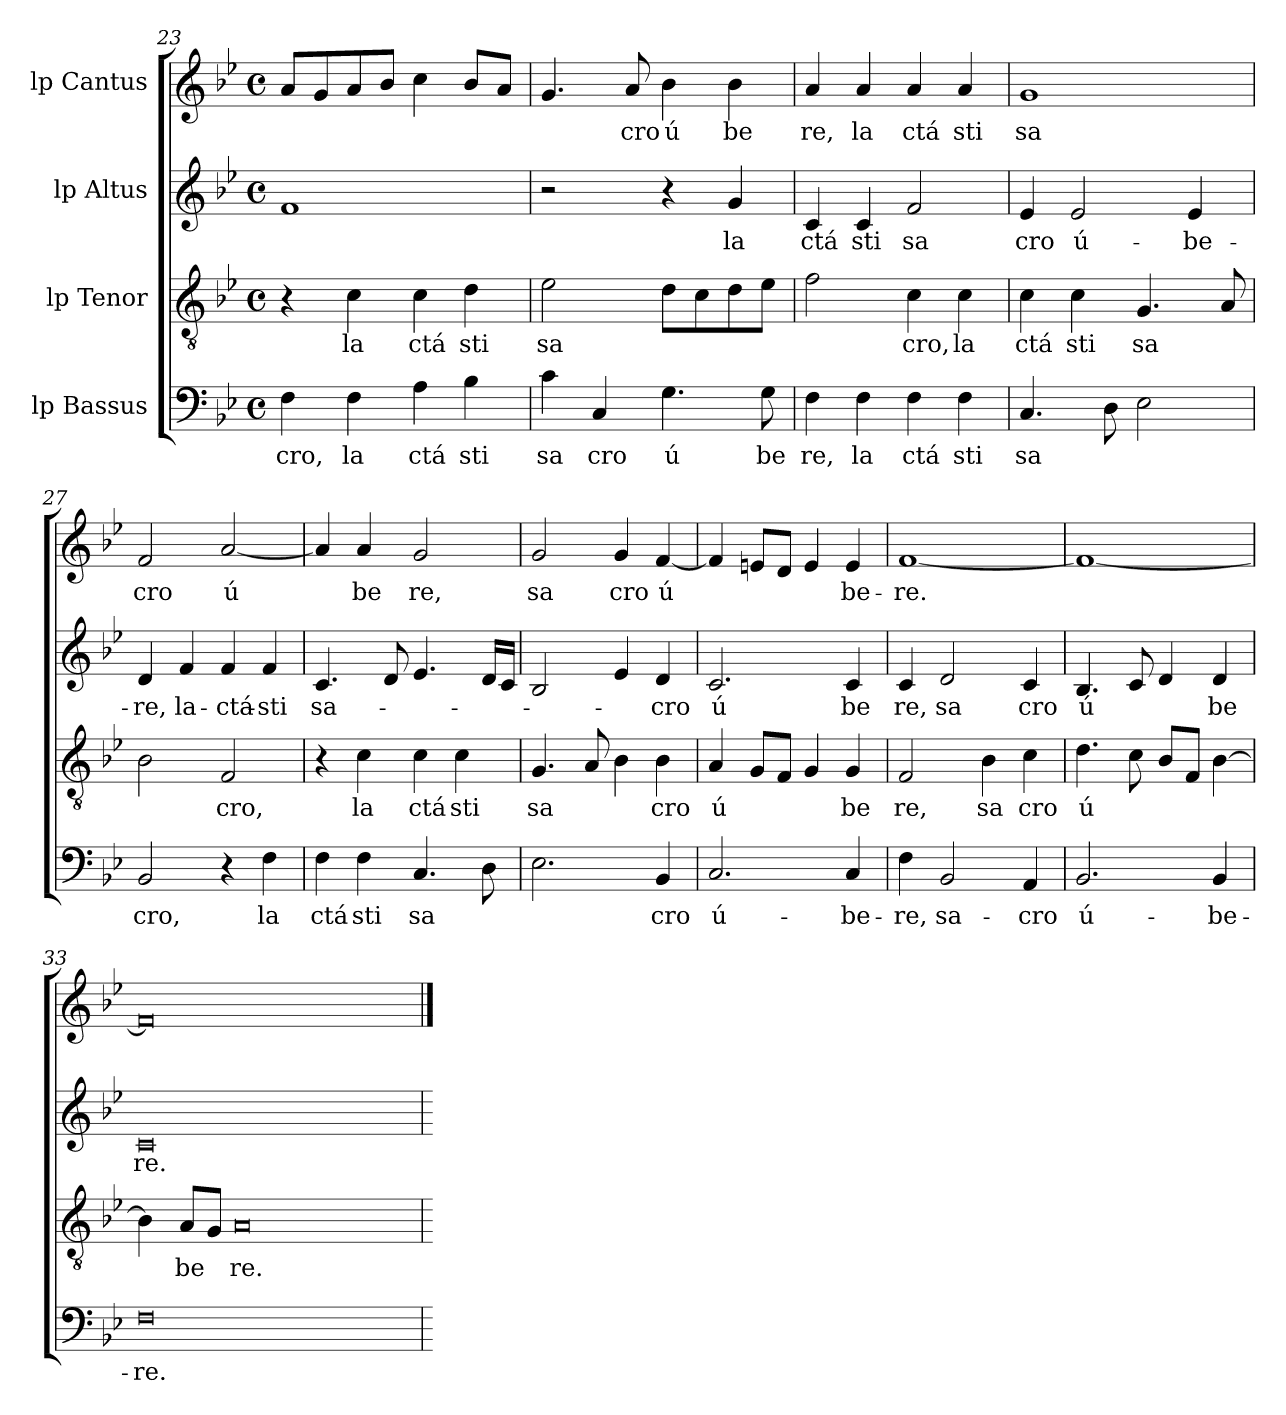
**kern	**text	**kern	**text	**kern	**text	**kern	**text
*part4	*part4	*part3	*part3	*part2	*part2	*part1	*part1
*staff4	*staff4	*staff3	*staff3	*staff2	*staff2	*staff1	*staff1
*I"lp Bassus	*	*I"lp Tenor	*	*I"lp Altus	*	*I"lp Cantus	*
*clefF4	*	*clefGv2	*	*clefG2	*	*clefG2	*
*k[b-e-]	*	*k[b-e-]	*	*k[b-e-]	*	*k[b-e-]	*
*B-:	*	*B-:	*	*B-:	*	*B-:	*
*M4/4	*	*M4/4	*	*M4/4	*	*M4/4	*
*met(c)	*	*met(c)	*	*met(c)	*	*met(c)	*
=23	=23	=23	=23	=23	=23	=23	=23
!	!LO:LY:b:cj	!	!	!	!	!	!
4F\	cro,	4r	.	1f	.	8a/L	.
.	.	.	.	.	.	8g/	.
!	!LO:LY:b:cj	!	!LO:LY:b:cj	!	!	!	!
4F\	la	4c\	la	.	.	8a/	.
.	.	.	.	.	.	8b-/J	.
!	!LO:LY:b:cj	!	!LO:LY:b:cj	!	!	!	!
4A\	ctá	4c\	ctá	.	.	4cc\	.
!	!LO:LY:b:cj	!	!LO:LY:b:cj	!	!	!	!
4B-\	sti	4d\	sti	.	.	8b-/L	.
.	.	.	.	.	.	8a/J	.
=24	=24	=24	=24	=24	=24	=24	=24
!	!LO:LY:b:cj	!	!LO:LY:b:cj	!	!	!	!
4c\	sa	2e-\	sa	2r	.	4.g/	.
!	!LO:LY:b:cj	!	!	!	!	!	!
4C/	cro	.	.	.	.	.	.
!	!	!	!	!	!	!	!LO:LY:b:cj
.	.	.	.	.	.	8a/	cro
!	!LO:LY:b:cj	!	!	!	!	!	!LO:LY:b:cj
4.G\	ú	8d\L	.	4r	.	4b-\	ú
.	.	8c\	.	.	.	.	.
!	!	!	!	!	!LO:LY:b:cj	!	!LO:LY:b:cj
.	.	8d\	.	4g/	la	4b-\	be
!	!LO:LY:b:cj	!	!	!	!	!	!
8G\	be	8e-\J	.	.	.	.	.
=25	=25	=25	=25	=25	=25	=25	=25
!	!LO:LY:b:cj	!	!	!	!LO:LY:b:cj	!	!LO:LY:b:cj
4F\	re,	2f\	.	4c/	ctá	4a/	re,
!	!LO:LY:b:cj	!	!	!	!LO:LY:b:cj	!	!LO:LY:b:cj
4F\	la	.	.	4c/	sti	4a/	la
!	!LO:LY:b:cj	!	!LO:LY:b:cj	!	!LO:LY:b:cj	!	!LO:LY:b:cj
4F\	ctá	4c\	cro,	2f/	sa	4a/	ctá
!	!LO:LY:b:cj	!	!LO:LY:b:cj	!	!	!	!LO:LY:b:cj
4F\	sti	4c\	la	.	.	4a/	sti
!!LO:LB:g=z
=26	=26	=26	=26	=26	=26	=26	=26
!	!LO:LY:b:cj	!	!LO:LY:b:cj	!	!LO:LY:b:cj	!	!LO:LY:b:cj
4.C/	sa	4c\	ctá	4e-/	cro	1g	sa
!	!	!	!LO:LY:b:cj	!	!LO:LY:b:cj	!	!
.	.	4c\	sti	2e-/	ú-	.	.
8D\	.	.	.	.	.	.	.
!	!	!	!LO:LY:b:cj	!	!	!	!
2E-\	.	4.G/	sa	.	.	.	.
!	!	!	!	!	!LO:LY:b:cj	!	!
.	.	.	.	4e-/	-be-	.	.
.	.	8A/	.	.	.	.	.
=27	=27	=27	=27	=27	=27	=27	=27
!	!LO:LY:b:cj	!	!	!	!LO:LY:b:cj	!	!LO:LY:b:cj
2BB-/	cro,	2B-\	.	4d/	-re,	2f/	cro
!	!	!	!	!	!LO:LY:b:cj	!	!
.	.	.	.	4f/	la-	.	.
!	!	!	!LO:LY:b:cj	!	!LO:LY:b:cj	!	!LO:LY:b:cj
4r	.	2F/	cro,	4f/	-ctá-	[<2a/	ú
!	!LO:LY:b:cj	!	!	!	!LO:LY:b:cj	!	!
4F\	la	.	.	4f/	-sti	.	.
=28	=28	=28	=28	=28	=28	=28	=28
!	!LO:LY:b:cj	!	!	!	!LO:LY:b:cj	!	!
4F\	ctá	4r	.	4.c/	sa-	4a/]	.
!	!LO:LY:b:cj	!	!LO:LY:b:cj	!	!	!	!LO:LY:b:cj
4F\	sti	4c\	la	.	.	4a/	be
.	.	.	.	8d/	.	.	.
!	!LO:LY:b:cj	!	!LO:LY:b:cj	!	!	!	!LO:LY:b:cj
4.C/	sa	4c\	ctá	4.e-/	.	2g/	re,
!	!	!	!LO:LY:b:cj	!	!	!	!
.	.	4c\	sti	.	.	.	.
8D\	.	.	.	16d/L	.	.	.
.	.	.	.	16c/J	.	.	.
=29	=29	=29	=29	=29	=29	=29	=29
!	!	!	!LO:LY:b:cj	!	!	!	!LO:LY:b:cj
2.E-\	.	4.G/	sa	2B-/	.	2g/	sa
.	.	8A/	.	.	.	.	.
!	!	!	!	!	!	!	!LO:LY:b:cj
.	.	4B-\	.	4e-/	.	4g/	cro
!	!LO:LY:b:cj	!	!LO:LY:b:cj	!	!LO:LY:b:cj	!	!LO:LY:b:cj
4BB-/	cro	4B-\	cro	4d/	-cro	[>4f/	ú
!!LO:LB:g=z
=30	=30	=30	=30	=30	=30	=30	=30
!	!LO:LY:b:cj	!	!LO:LY:b:cj	!	!LO:LY:b:cj	!	!
2.C/	ú-	4A/	ú	2.c/	ú	4f/]	.
.	.	8G/L	.	.	.	8en/L	.
.	.	8F/J	.	.	.	8d/J	.
.	.	4G/	.	.	.	4e/	.
!	!LO:LY:b:cj	!	!LO:LY:b:cj	!	!LO:LY:b:cj	!	!LO:LY:b:cj
4C/	-be-	4G/	be	4c/	be	4e/	be-
=31	=31	=31	=31	=31	=31	=31	=31
!	!LO:LY:b:cj	!	!LO:LY:b:cj	!	!LO:LY:b:cj	!	!LO:LY:b:cj
4F\	-re,	2F/	re,	4c/	re,	[<1f	-re.
!	!LO:LY:b:cj	!	!	!	!LO:LY:b:cj	!	!
2BB-/	sa-	.	.	2d/	sa	.	.
!	!	!	!LO:LY:b:cj	!	!	!	!
.	.	4B-\	sa	.	.	.	.
!	!LO:LY:b:cj	!	!LO:LY:b:cj	!	!LO:LY:b:cj	!	!
4AA/	-cro	4c\	cro	4c/	cro	.	.
=32	=32	=32	=32	=32	=32	=32	=32
!	!LO:LY:b:cj	!	!LO:LY:b:cj	!	!LO:LY:b:cj	!	!
2.BB-/	ú-	4.d\	ú	4.B-/	ú	1f_<	.
.	.	8c\	.	8c/	.	.	.
.	.	8B-/L	.	4d/	.	.	.
.	.	8F/J	.	.	.	.	.
!	!LO:LY:b:cj	!	!	!	!LO:LY:b:cj	!	!
4BB-/	-be-	[>4B-\	.	4d/	be	.	.
=33	=33	=33	=33	=33	=33	=33	=33
!	!LO:LY:b:cj	!	!	!	!LO:LY:b:cj	!	!
0F	-re.	4B-\]	.	0c	re.	0f]	.
!	!	!	!LO:LY:b:cj	!	!	!	!
.	.	8A/L	be	.	.	.	.
.	.	8G/J	.	.	.	.	.
!	!	!	!LO:LY:b:cj	!	!	!	!
.	.	0A	re.	.	.	.	.
2ryy	.	.	.	2ryy	.	2ryy	.
=	==	=	==	=	==	==	==
*-	*-	*-	*-	*-	*-	*-	*-
